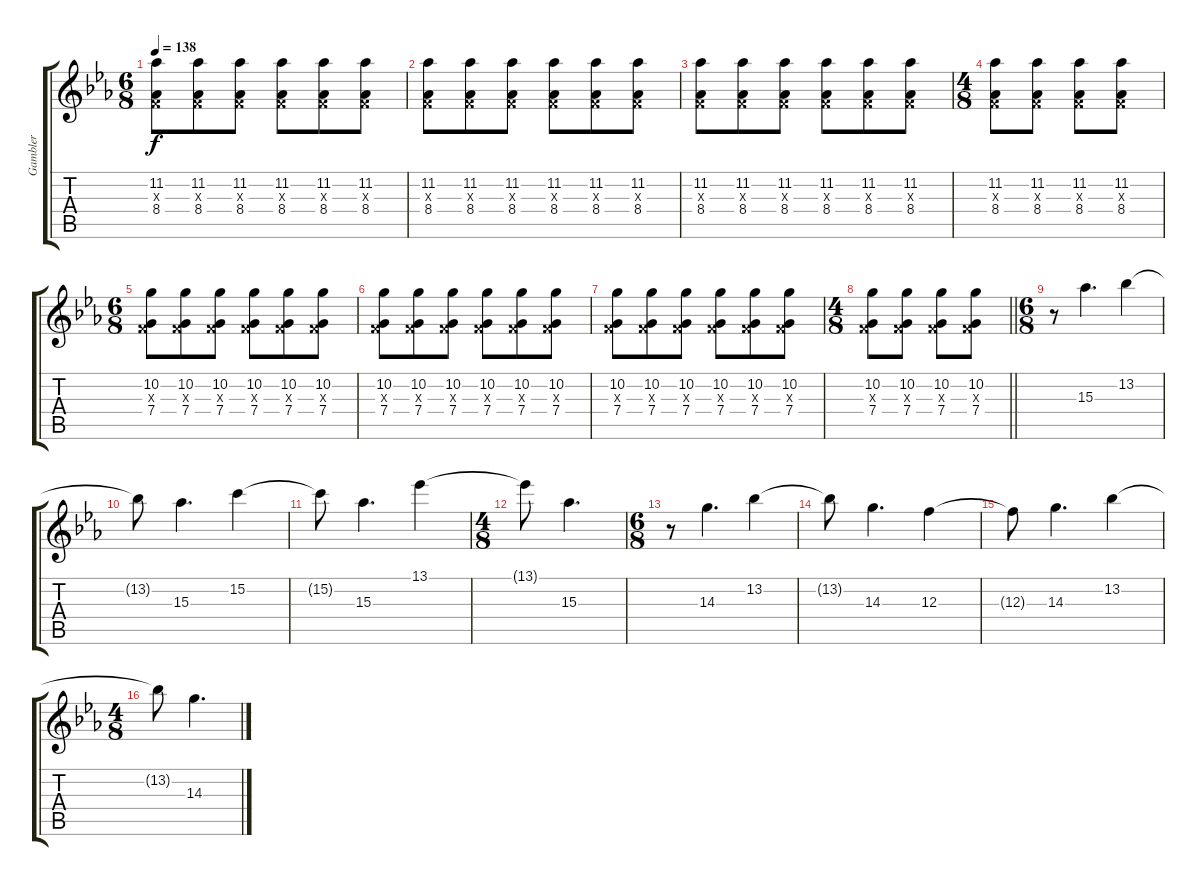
\track ("Gambler" "Gambler") {instrument distortionguitar}
\staff {score tabs}
\tuning (D4 A3 F3 C3 G2 D2) {hide}
\ts (6 8)
\tempo 138
\clef g2
\ks eb
(11.2 0.3{x} 8.4).8{dy f} (11.2 0.3{x} 8.4).8 (11.2 0.3{x} 8.4).8 (11.2 0.3{x} 8.4).8 (11.2 0.3{x} 8.4).8 (11.2 0.3{x} 8.4).8 |
(11.2 0.3{x} 8.4).8 (11.2 0.3{x} 8.4).8 (11.2 0.3{x} 8.4).8 (11.2 0.3{x} 8.4).8 (11.2 0.3{x} 8.4).8 (11.2 0.3{x} 8.4).8 |
(11.2 0.3{x} 8.4).8 (11.2 0.3{x} 8.4).8 (11.2 0.3{x} 8.4).8 (11.2 0.3{x} 8.4).8 (11.2 0.3{x} 8.4).8 (11.2 0.3{x} 8.4).8 |
\ts (4 8)
(11.2 0.3{x} 8.4).8 (11.2 0.3{x} 8.4).8 (11.2 0.3{x} 8.4).8 (11.2 0.3{x} 8.4).8 |
\ts (6 8)
(10.2 0.3{x} 7.4).8 (10.2 0.3{x} 7.4).8 (10.2 0.3{x} 7.4).8 (10.2 0.3{x} 7.4).8 (10.2 0.3{x} 7.4).8 (10.2 0.3{x} 7.4).8 |
(10.2 0.3{x} 7.4).8 (10.2 0.3{x} 7.4).8 (10.2 0.3{x} 7.4).8 (10.2 0.3{x} 7.4).8 (10.2 0.3{x} 7.4).8 (10.2 0.3{x} 7.4).8 |
(10.2 0.3{x} 7.4).8 (10.2 0.3{x} 7.4).8 (10.2 0.3{x} 7.4).8 (10.2 0.3{x} 7.4).8 (10.2 0.3{x} 7.4).8 (10.2 0.3{x} 7.4).8 |
\ts (4 8)
\barLineRight lightlight
(10.2 0.3{x} 7.4).8 (10.2 0.3{x} 7.4).8 (10.2 0.3{x} 7.4).8 (10.2 0.3{x} 7.4).8 |
\ts (6 8)
r.8 15.3.4{d} 13.2.4 |
13.2{t}.8 15.3.4{d} 15.2.4 |
15.2{t}.8 15.3.4{d} 13.1.4 |
\ts (4 8)
13.1{t}.8 15.3.4{d} |
\ts (6 8)
r.8 14.3.4{d} 13.2.4 |
13.2{t}.8 14.3.4{d} 12.3.4 |
12.3{t}.8 14.3.4{d} 13.2.4 |
\ts (4 8)
13.2{t}.8 14.3.4{d}
